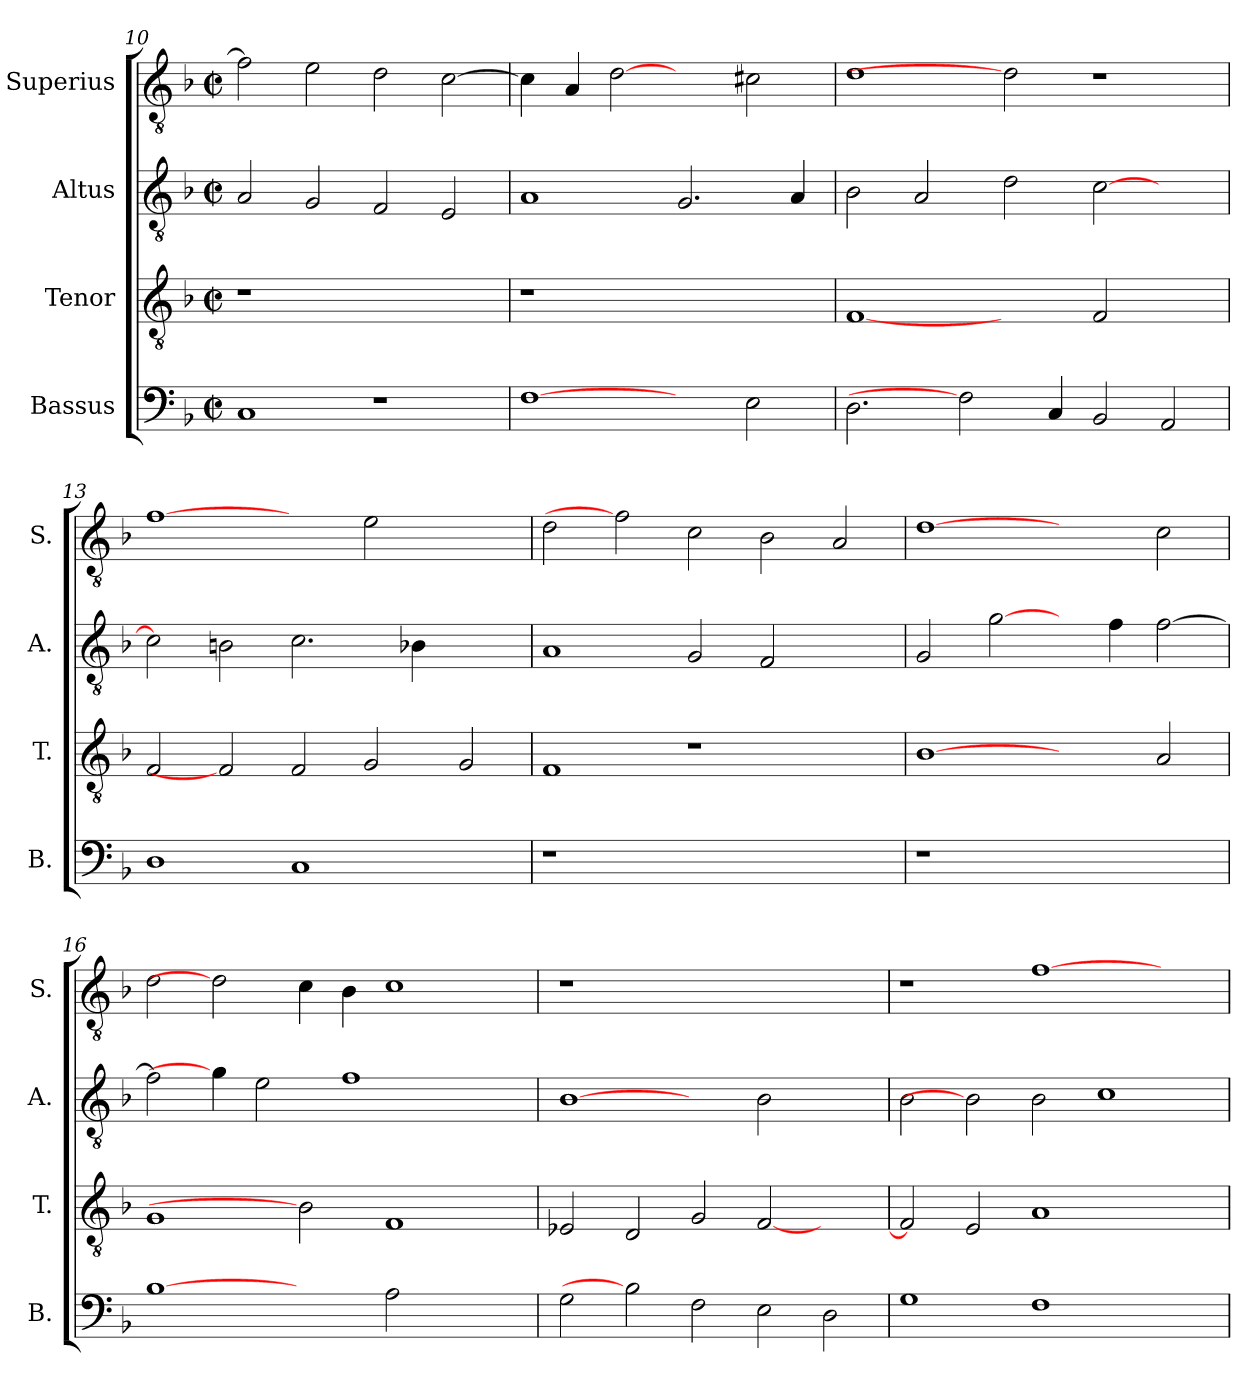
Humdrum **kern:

**kern	**kern	**kern	**kern
*part4	*part3	*part2	*part1
*staff4	*staff3	*staff2	*staff1
*I"Bassus	*I"Tenor	*I"Altus	*I"Superius
*I'B.	*I'T.	*I'A.	*I'S.
*clefF4	*clefGv2	*clefGv2	*clefGv2
*	*ITrd7c12	*ITrd7c12	*ITrd7c12
*k[b-]	*k[b-]	*k[b-]	*k[b-]
*F:	*F:	*F:	*F:
*M2/2	*M2/2	*M2/2	*M2/2
*met(c|)	*met(c|)	*met(c|)	*met(c|)
=10	=10	=10	=10
!	!LO:N:vis=1	!	!
1Ci	1r	2AAi/	2Fi\]
.	.	2GGi/	2Ei\
1r	1ryy	2FFi/	2Di\
.	.	2EEi/	[>2Ci\
!!LO:LB:g=z
=11	=11	=11	=11
!	!LO:N:vis=1	!	!
[1Fi	1r	1AAi	4Ci\]
.	.	.	4AAi/
.	.	.	[2Di
2ryy	1ryy	2.GGi/	2ryy
2Ei\	.	.	2C#Xi\
.	.	4AAi/	.
=12	=12	=12	=12
2.Di\	[1FFi	2BB-i\	1Di
.	.	2AAi/	.
2Fi]	.	.	.
.	2ryy	2Di\	2Di]
4Ci/	.	.	.
2BB-i/	2FFi/	[>2Ci\	1r
2AAi/	2ryy	2ryy	.
=13	=13	=13	=13
1Di	2FFi/	2Ci\]	[1Fi
.	2FFi]	2BBni\	.
1Ci	2FFi/	2.Ci\	2ryy
.	2GGi/	.	2Ei\
.	.	4BB-i\	.
2ryy	2GGi/	2ryy	2ryy
=14	=14	=14	=14
!LO:N:vis=1	!	!	!
1r	1FFi	1AAi	2Di\
.	.	.	2Fi]
1.ryy	1r	2GGi/	2Ci\
.	.	2FFi/	2BB-i\
.	2ryy	2ryy	2AAi/
=15	=15	=15	=15
!LO:N:vis=1	!	!	!
1r	[1BB-i	2GGi/	[1Di
.	.	[2Gi\	.
1ryy	2ryy	4ryy	2ryy
.	.	4Fi\	.
.	2AAi/	[>2Fi\	2Ci\
!!LO:PB:g=z
=16	=16	=16	=16
[1B-i	1GGi	2Fi\]	2Di\
.	.	4Gi\]	2Di]
.	.	2Ei\	.
2ryy	2BB-i]	.	4Ci\
.	.	1Fi	4BB-i\
2Ai\	1FFi	.	1Ci
2ryy	.	.	.
.	.	4ryy	.
=17	=17	=17	=17
!	!	!	!LO:N:vis=1
2Gi\	2EE-Xi/	[1BB-i	1r
2B-i]	2DDi/	.	.
2Fi\	2GGi/	2ryy	1.ryy
2Ei\	[<2FFi/	2BB-i\	.
2Di\	2ryy	2ryy	.
=18	=18	=18	=18
1Gi	2FFi/]	2BB-i\	1r
.	2EEi/	2BB-i]	.
1Fi	1AAi	2BB-i\	[>1Fi
.	.	1Ci	.
2ryy	2ryy	.	2ryy
=	=	=	=
*-	*-	*-	*-
